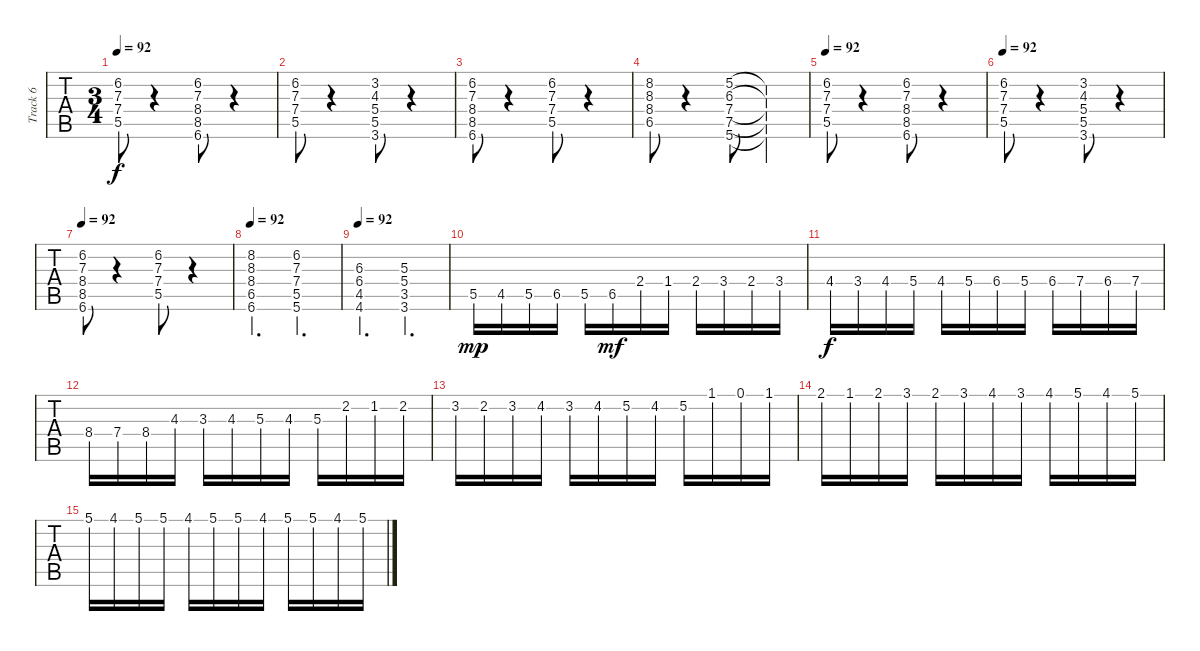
\track ("Track 6" "Track 6") {instrument stringensemble1}
\staff {tabs}
\tuning (E4 B3 G3 D3 A2 E2) {hide}
\ts (3 4)
\tempo 92
\clef g2
\ks c
(6.2 7.3 7.4 5.5).8{dy f} r.4 (6.2 7.3 8.4 8.5 6.6).8 r.4 |
(6.2 7.3 7.4 5.5).8 r.4 (3.2 4.3 5.4 5.5 3.6).8 r.4 |
(6.2 7.3 8.4 8.5 6.6).8 r.4 (6.2 7.3 7.4 5.5).8 r.4 |
(8.2 8.3 8.4 6.5).8 r.4 (5.2 6.3 7.4 7.5 5.6).8 (5.2{t} 6.3{t} 7.4{t} 7.5{t} 5.6{t}).4 |
\tempo 92
(6.2 7.3 7.4 5.5).8 r.4 (6.2 7.3 8.4 8.5 6.6).8 r.4 |
\tempo 92
(6.2 7.3 7.4 5.5).8 r.4 (3.2 4.3 5.4 5.5 3.6).8 r.4 |
\tempo 92
(6.2 7.3 8.4 8.5 6.6).8 r.4 (6.2 7.3 7.4 5.5).8 r.4 |
\tempo 92
(8.2 8.3 8.4 6.5 6.6).4{d volume 11 balance 12} (6.2 7.3 7.4 5.5 5.6).4{d} |
\tempo 92
(6.3 6.4 4.5 4.6).4{d} (5.3 5.4 3.5 3.6).4{d} |
5.5{st}.16{dy mp} 4.5{st}.16 5.5{st}.16 6.5{st}.16 5.5{st}.16 6.5{st}.16{dy mf} 2.4{st}.16 1.4{st}.16 2.4{st}.16 3.4{st}.16 2.4{st}.16 3.4{st}.16 |
4.4{st}.16{dy f} 3.4{st}.16 4.4{st}.16 5.4{st}.16 4.4{st}.16 5.4{st}.16 6.4{st}.16 5.4{st}.16 6.4{st}.16 7.4{st}.16 6.4{st}.16 7.4{st}.16 |
8.4{st}.16 7.4{st}.16 8.4{st}.16 4.3{st}.16 3.3{st}.16 4.3{st}.16 5.3{st}.16 4.3{st}.16 5.3{st}.16 2.2{st}.16 1.2{st}.16 2.2{st}.16 |
3.2{st}.16 2.2{st}.16 3.2{st}.16 4.2{st}.16 3.2{st}.16 4.2{st}.16 5.2{st}.16 4.2{st}.16 5.2{st}.16 1.1{st}.16 0.1{st}.16 1.1{st}.16 |
2.1{st}.16 1.1{st}.16 2.1{st}.16 3.1{st}.16 2.1{st}.16 3.1{st}.16 4.1{st}.16 3.1{st}.16 4.1{st}.16 5.1{st}.16 4.1{st}.16 5.1{st}.16 |
5.1{st}.16 4.1{st}.16 5.1{st}.16 5.1{st}.16 4.1{st}.16 5.1{st}.16 5.1{st}.16 4.1{st}.16 5.1{st}.16 5.1{st}.16 4.1{st}.16 5.1{st}.16
